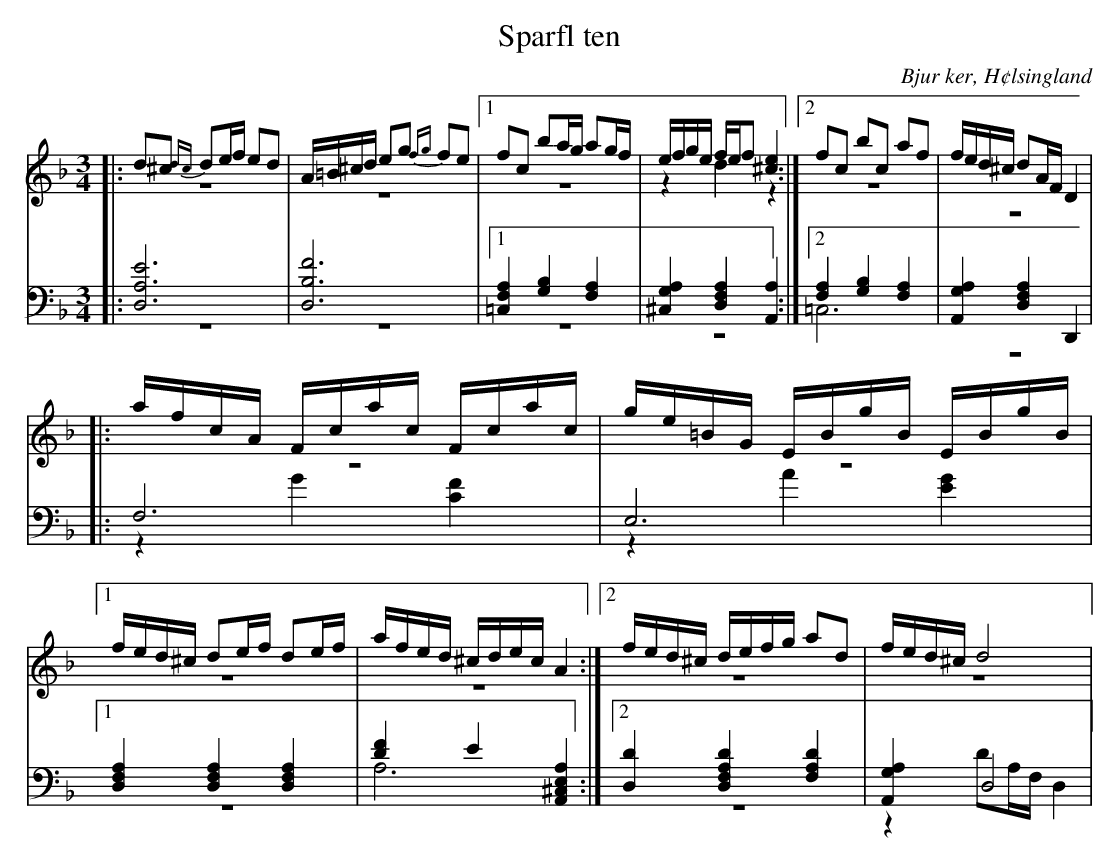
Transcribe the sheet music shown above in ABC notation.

X:1
T: Sparfl ten
O: Bjur ker, H¢lsingland
M: 3/4
L: 1/8
K: Dm
V:1
V:2 merge
V:3
V:4 merge
V:1
|:d^c {dc}de/f/ ed|A/=B/^c/d/ eg {fg}fe|1 fc ba/g/ ag/f/| e/f/g/e/ f/e/f [^c2e2]:|2 fc bc af|f/e/d/^c/ dA/F/ D2|
|:a/f/c/A/  F/c/a/c/ F/c/a/c/|g/e/=B/G/  E/B/g/B/  E/B/g/B/|1 f/e/d/^c/ de/f/ de/f/|a/f/e/d/ ^c/d/e/c/ A2:|2 f/e/d/^c/ d/e/f/g/ ad|f/e/d/^c/ d4|
V:2
|:z6|z6|1 z6|z2 d2 z2:|2 z6|z6|
|:z6|z6|1 z6|z6:|2 z6|z6|
V:3 clef=bass
|:[D,6A,6E6]|[D,6B,6F6]|1 [=C,2F,2A,2] [G,2B,2] [F,2A,2]|[^C,2G,2A,2] [D,2F,2A,2] [A,,2A,2]:|2 [F,2A,2] [G,2B,2] [F,2A,2]|[A,,2G,2A,2] [D,2F,2A,2] D,,2|
|:F,6|E,6|1 [D,2F,2A,2] [D,2F,2A,2] [D,2F,2A,2]|[D2F2] E2 [A,,2^C,2E,2A,2]:|2 [D,2D2] [D,2F,2A,2D2] [F,2A,2D2]|[A,,2G,2A,2] D,4|
V:4 clef=bass
|:z6|z6|1 z6|z6:|2 =C,6|z6|
|:z2 G2 [C2F2]|z2 A2 [E2G2]|1 z6|A,6:|2 z6|z2 DA,/F,/ D,2|
